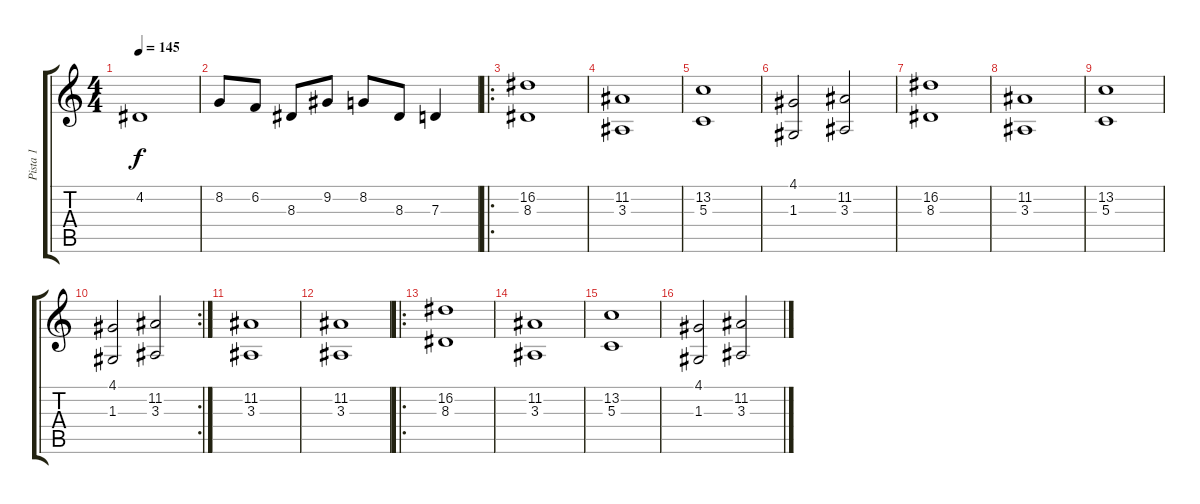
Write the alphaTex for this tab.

\track ("Pista 1" "Pista 1") {solo instrument stringensemble1}
\staff {score tabs}
\tuning (E4 B3 G3 D3 A2 E2) {hide}
\ts (4 4)
\tempo 145
\clef g2
\ks c
4.2{t}.1{dy f} |
8.2.8 6.2.8 8.3.8 9.2.8 8.2.8 8.3.8 7.3.4 |
\ro
(16.2 8.3).1 |
(11.2 3.3).1 |
(13.2 5.3).1 |
(4.1 1.3).2 (11.2 3.3).2 |
(16.2 8.3).1 |
(11.2 3.3).1 |
(13.2 5.3).1 |
\rc 2
(4.1 1.3).2 (11.2 3.3).2 |
(11.2 3.3).1 |
(11.2 3.3).1 |
\ro
(16.2 8.3).1 |
(11.2 3.3).1 |
(13.2 5.3).1 |
(4.1 1.3).2 (11.2 3.3).2
